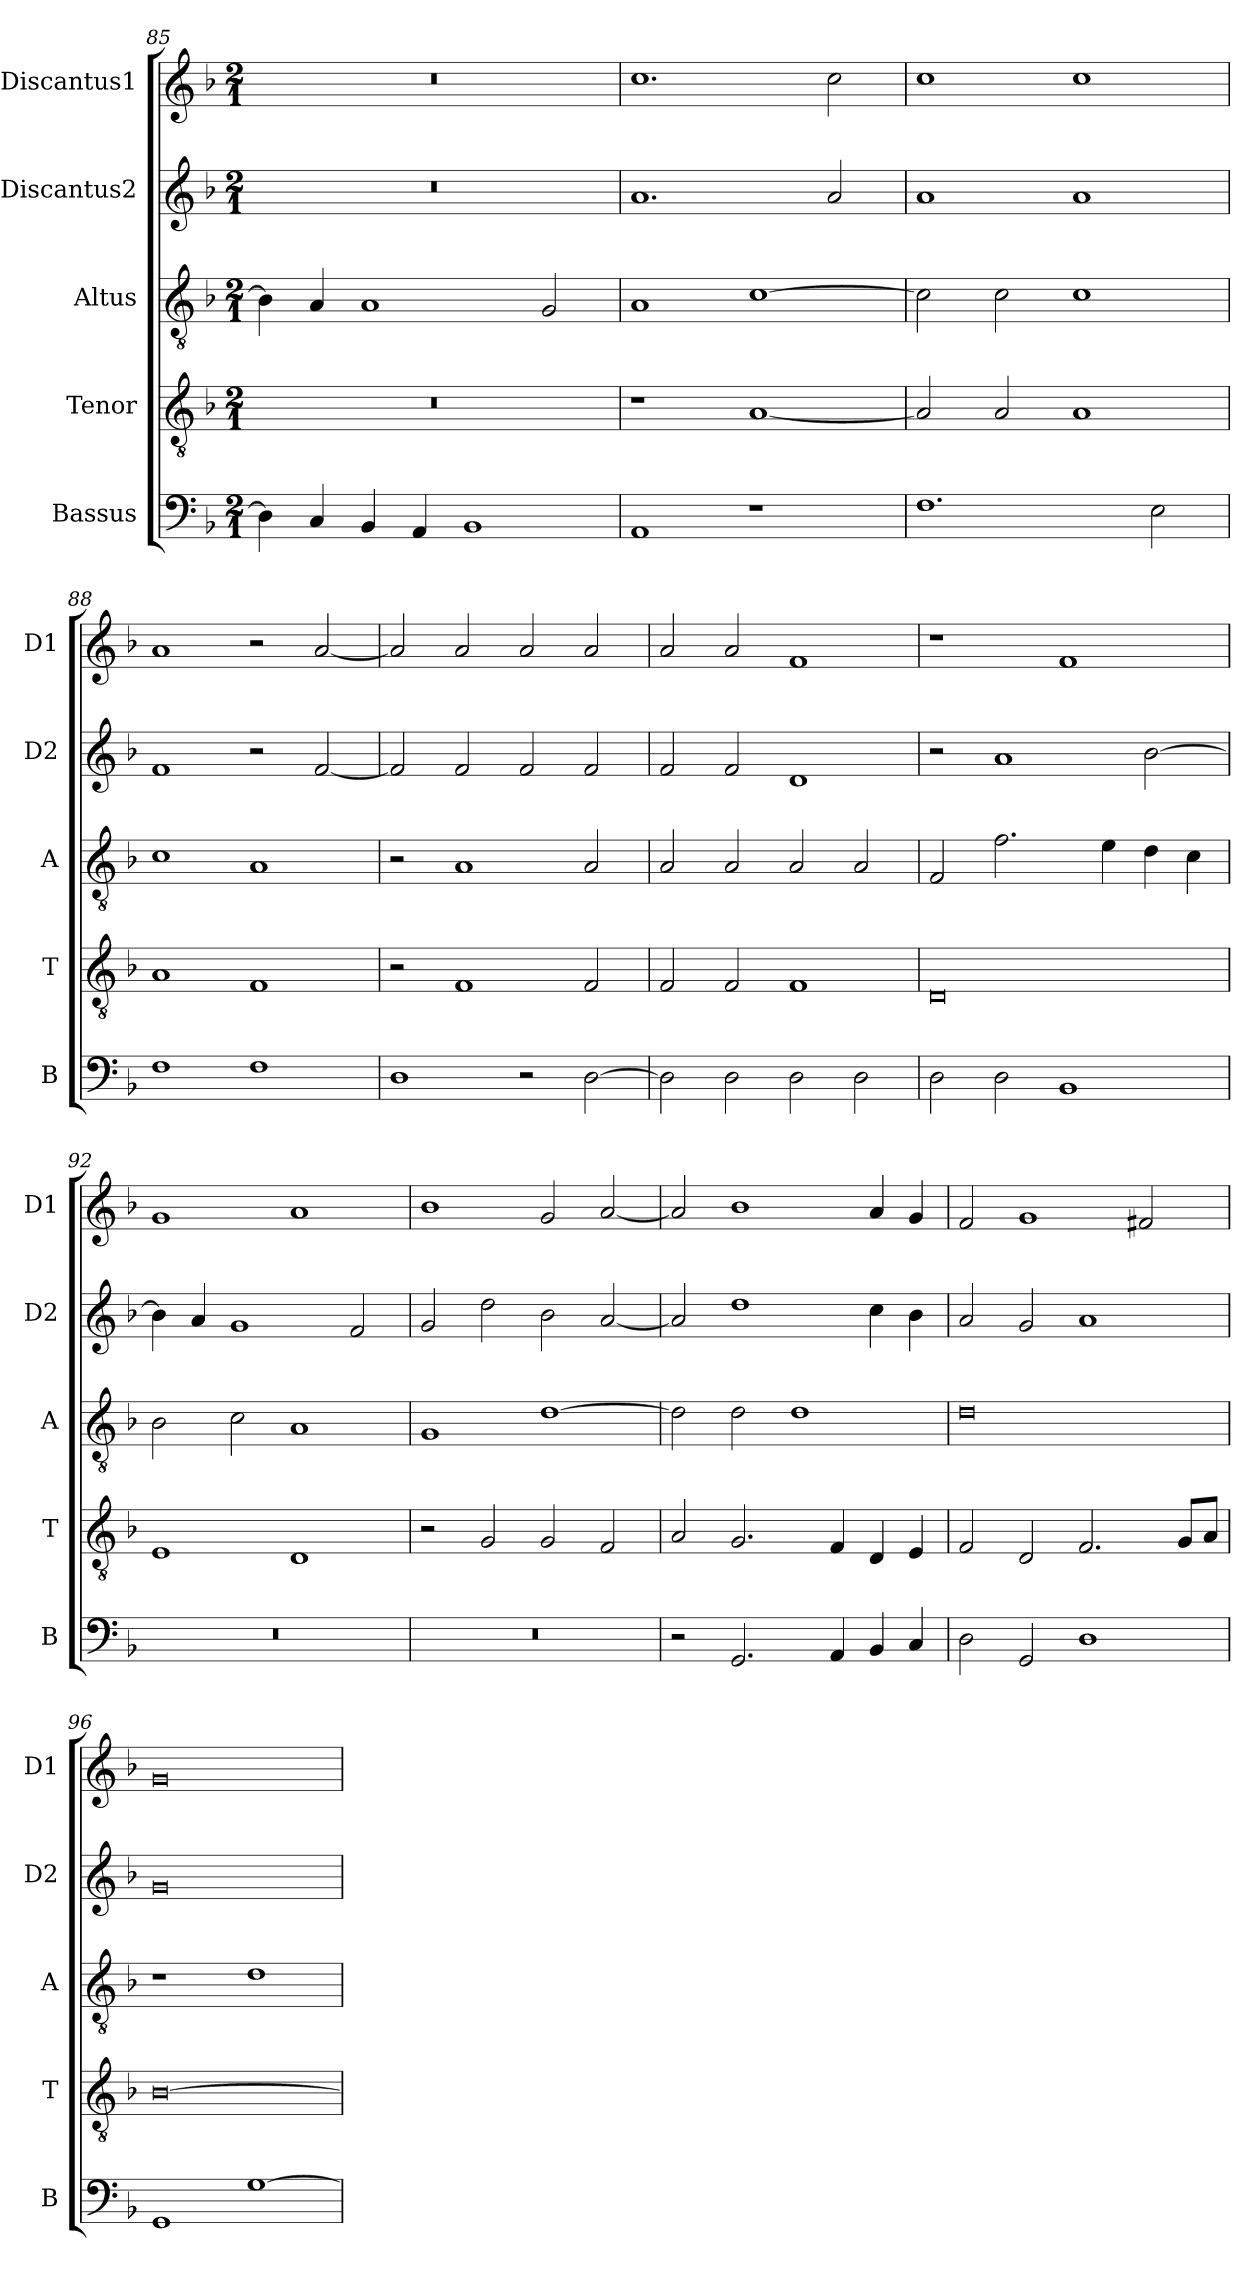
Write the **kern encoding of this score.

**kern	**kern	**kern	**kern	**kern
*part5	*part4	*part3	*part2	*part1
*staff5	*staff4	*staff3	*staff2	*staff1
*I"Bassus	*I"Tenor	*I"Altus	*I"Discantus2	*I"Discantus1
*I'B	*I'T	*I'A	*I'D2	*I'D1
*clefF4	*clefGv2	*clefGv2	*clefG2	*clefG2
*k[b-]	*k[b-]	*k[b-]	*k[b-]	*k[b-]
*M2/1	*M2/1	*M2/1	*M2/1	*M2/1
=85	=85	=85	=85	=85
4D\]	0r	4B-\]	0r	0r
4C/	.	4A/	.	.
4BB-/	.	1A	.	.
4AA/	.	.	.	.
1BB-	.	.	.	.
.	.	2G/	.	.
=86	=86	=86	=86	=86
1AA	1r	1A	1.a	1.cc
1r	[1A	[1c	.	.
.	.	.	2a/	2cc\
=87	=87	=87	=87	=87
1.F	2A/]	2c\]	1a	1cc
.	2A/	2c\	.	.
.	1A	1c	1a	1cc
2E\	.	.	.	.
=88	=88	=88	=88	=88
1F	1A	1c	1f	1a
1F	1F	1A	2r	2r
.	.	.	[2f/	[2a/
=89	=89	=89	=89	=89
1D	2r	2r	2f/]	2a/]
.	1F	1A	2f/	2a/
2r	.	.	2f/	2a/
[2D\	2F/	2A/	2f/	2a/
=90	=90	=90	=90	=90
2D\]	2F/	2A/	2f/	2a/
2D\	2F/	2A/	2f/	2a/
2D\	1F	2A/	1d	1f
2D\	.	2A/	.	.
=91	=91	=91	=91	=91
2D\	0D	2F/	2r	1r
2D\	.	2.f\	1a	.
1BB-	.	.	.	1f
.	.	4e\	.	.
.	.	4d\	[2b-\	.
.	.	4c\	.	.
=92	=92	=92	=92	=92
0r	1E	2B-\	4b-\]	1g
.	.	.	4a/	.
.	.	2c\	1g	.
.	1D	1A	.	1a
.	.	.	2f/	.
=93	=93	=93	=93	=93
0r	2r	1G	2g/	1b-
.	2G/	.	2dd\	.
.	2G/	[1d	2b-\	2g/
.	2F/	.	[2a/	[2a/
=94	=94	=94	=94	=94
2r	2A/	2d\]	2a/]	2a/]
2.GG/	2.G/	2d\	1dd	1b-
.	.	1d	.	.
4AA/	4F/	.	.	.
4BB-/	4D/	.	4cc\	4a/
4C/	4E/	.	4b-\	4g/
=95	=95	=95	=95	=95
2D\	2F/	0d	2a/	2f/
2GG/	2D/	.	2g/	1g
1D	2.F/	.	1a	.
.	.	.	.	2f#X/
.	8G/L	.	.	.
.	8A/J	.	.	.
=96	=96	=96	=96	=96
1GG	[0B-	1r	0g	0g
[1G	.	1d	.	.
=	=	=	=	=
*-	*-	*-	*-	*-
